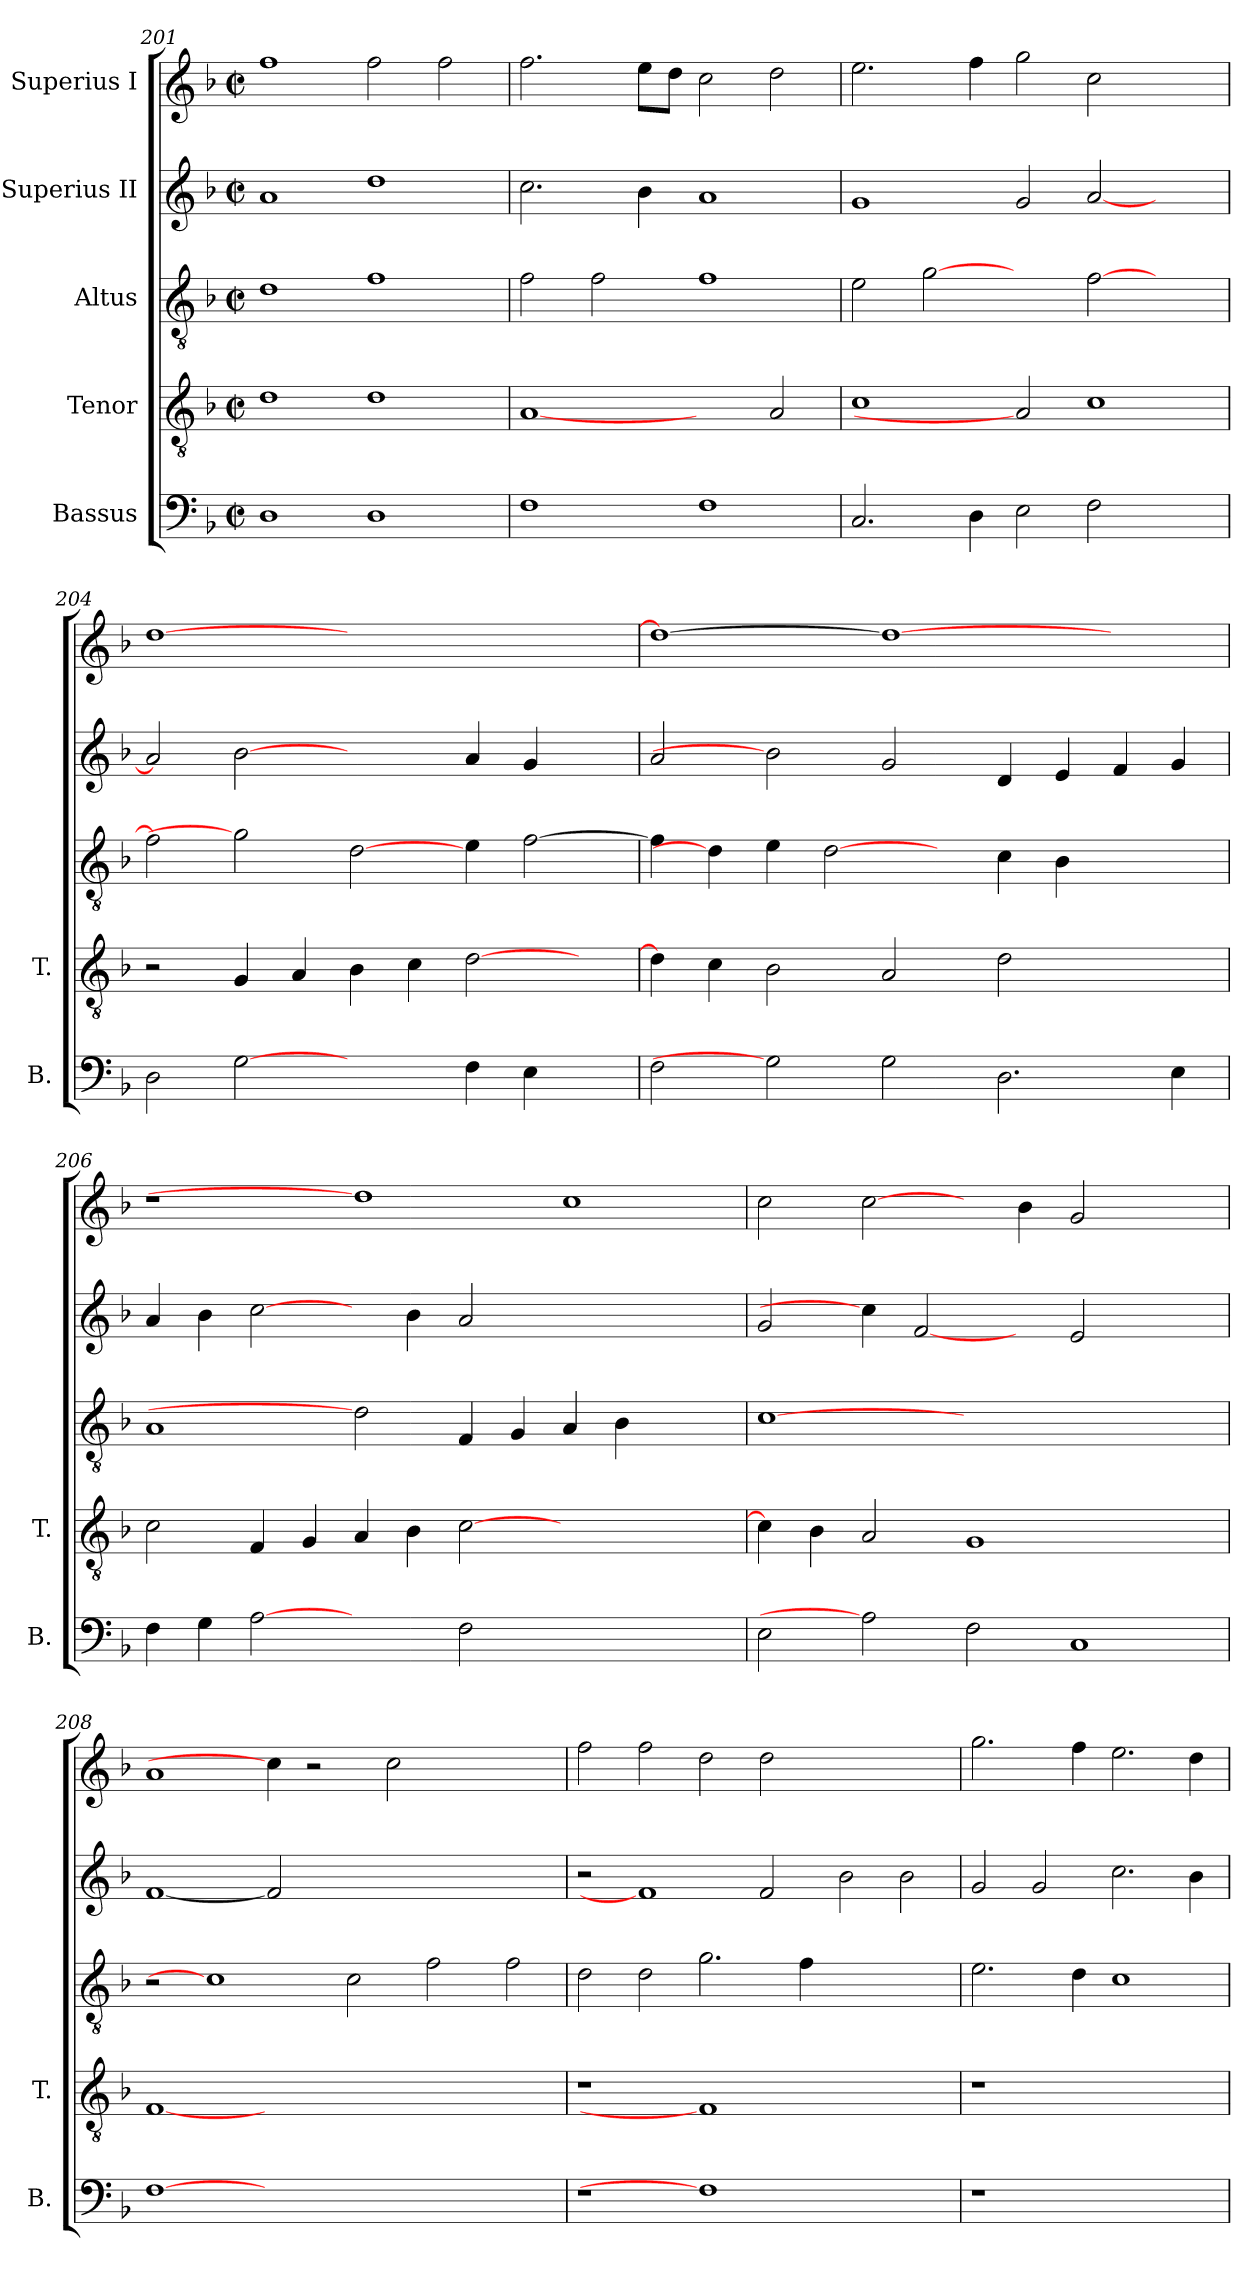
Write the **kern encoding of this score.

**kern	**kern	**kern	**kern	**kern
*part5	*part4	*part3	*part2	*part1
*staff5	*staff4	*staff3	*staff2	*staff1
*I"Bassus	*I"Tenor	*I"Altus	*I"Superius II	*I"Superius I
*I'B.	*I'T.	*	*	*
*clefF4	*clefGv2	*clefGv2	*clefG2	*clefG2
*	*ITrd7c12	*ITrd7c12	*	*
*k[b-]	*k[b-]	*k[b-]	*k[b-]	*k[b-]
*F:	*F:	*F:	*F:	*F:
*M2/2	*M2/2	*M2/2	*M2/2	*M2/2
*met(c|)	*met(c|)	*met(c|)	*met(c|)	*met(c|)
=201	=201	=201	=201	=201
1Di	1Di	1Di	1ai	1ffi
1Di	1Di	1Fi	1ddi	2ffi\
.	.	.	.	2ffi\
!!LO:LB:g=z
=202	=202	=202	=202	=202
1Fi	[1AAi	2Fi\	2.cci\	2.ffi\
.	.	2Fi\	.	.
.	.	.	4b-i\	8eei\L
.	.	.	.	8ddi\J
1Fi	2ryy	1Fi	1ai	2cci\
.	2AAi/	.	.	2ddi\
=203	=203	=203	=203	=203
2.Ci/	1Ci	2Ei\	1gi	2.eei\
.	.	[2Gi	.	.
4Di\	.	.	.	4ffi\
2Ei\	2AAi]	2ryy	2gi/	2ggi\
2Fi\	1Ci	[>2Fi\	[<2ai/	2cci\
2ryy	.	2ryy	2ryy	2ryy
=204	=204	=204	=204	=204
2Di\	2r	2Fi\]	2ai/]	[>1ddi
[2Gi	4GGi/	2Gi]	[2b-i	.
.	4AAi/	.	.	.
2ryy	4BB-i\	[2Di\	2ryy	1ryy
.	4Ci\	.	.	.
4Fi\	[>2Di\	4Ei\	4ai/	.
4Ei\	.	[>2Fi\	4gi/	.
4ryy	4ryy	.	4ryy	4ryy
=205	=205	=205	=205	=205
2Fi\	4Di\]	4Fi\]	2ai/	1ddi_>
.	4Ci\	4Di\]	.	.
2Gi]	2BB-i\	4Ei\	2b-i]	.
.	.	[2Di	.	.
2Gi\	2AAi/	.	2gi/	1ddi_
.	.	4ryy	.	.
2.Di\	2Di\	4Ci\	4di/	.
.	.	4BB-i\	4ei/	.
.	2ryy	2ryy	4fi/	2ryy
4Ei\	.	.	4gi/	.
!!LO:PB:g=z
=206	=206	=206	=206	=206
4Fi\	2Ci\	1AAi	4ai/	1r
4Gi\	.	.	4b-i\	.
[2Ai	4FFi/	.	[2cci\	.
.	4GGi/	.	.	.
2ryy	4AAi/	2Di]	4ryy	1ddi]
.	4BB-i\	.	4b-i\	.
2Fi\	[>2Ci\	4FFi/	2ai/	.
.	.	4GGi/	.	.
1ryy	1ryy	4AAi/	1ryy	1cci
.	.	4BB-i\	.	.
.	.	2ryy	.	.
=207	=207	=207	=207	=207
2Ei\	4Ci\]	[1Ci	2gi/	2cci\
.	4BB-i\	.	.	.
2Ai]	2AAi/	.	4cci\]	[2cci\
.	.	.	[2fi	.
2Fi\	1GGi	1.ryy	.	4ryy
.	.	.	4ryy	4b-i\
1Ci	.	.	2ei/	2gi/
.	2ryy	.	2ryy	2ryy
=208	=208	=208	=208	=208
[1Fi	[1FFi	2r	[1fi	1ai
.	.	1Ci]	.	.
0ryy	0ryy	.	2fi]	4cci\]
.	.	.	.	2r
.	.	2Ci\	1.ryy	.
.	.	.	.	2cci\
.	.	2Fi\	.	.
.	.	.	.	2.ryy
.	.	2Fi\	.	.
=209	=209	=209	=209	=209
!LO:N:vis=1	!LO:N:vis=1	!	!	!
1r	1r	2Di\	2r	2ffi\
.	.	2Di\	1fi]	2ffi\
1Fi]	1FFi]	2.Gi\	.	2ddi\
.	.	.	2fi/	2ddi\
.	.	4Fi\	.	.
1ryy	1ryy	1ryy	2b-i\	1ryy
.	.	.	2b-i\	.
=210	=210	=210	=210	=210
!LO:N:vis=1	!LO:N:vis=1	!	!	!
1r	1r	2.Ei\	2gi/	2.ggi\
.	.	.	2gi/	.
.	.	4Di\	.	4ffi\
1ryy	1ryy	1Ci	2.cci\	2.eei\
.	.	.	4b-i\	4ddi\
=	=	=	=	=
*-	*-	*-	*-	*-
